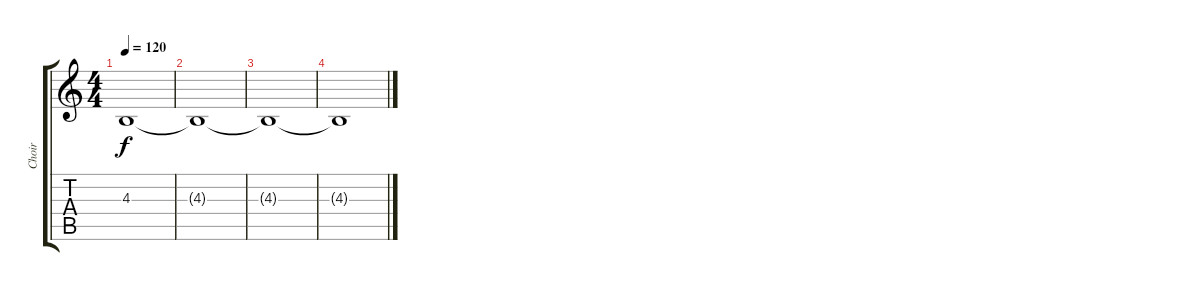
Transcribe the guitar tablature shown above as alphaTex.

\track ("Choir" "Choir") {instrument choiraahs}
\staff {score tabs}
\tuning (E4 B3 G3 D3 A2 E2) {hide}
\ts (4 4)
\tempo 120
\clef g2
\ks c
4.3.1{dy f} |
4.3{t}.1 |
4.3{t}.1 |
4.3{t}.1
